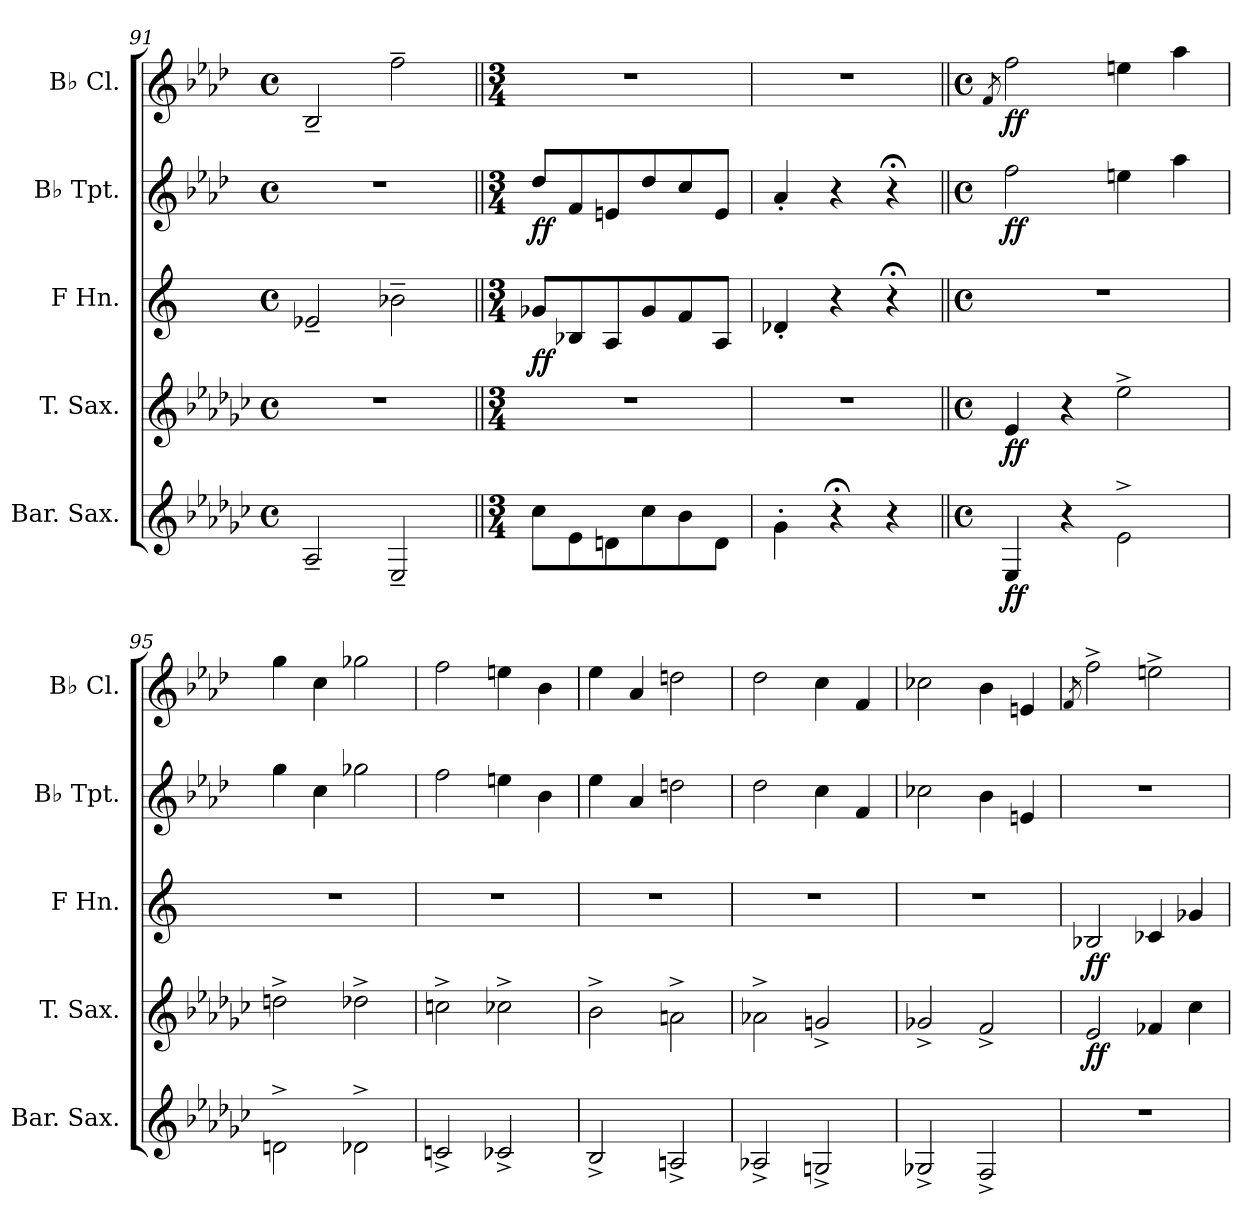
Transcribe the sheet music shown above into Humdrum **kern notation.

**kern	**dynam	**kern	**dynam	**kern	**dynam	**kern	**dynam	**kern	**dynam
*part5	*part5	*part4	*part4	*part3	*part3	*part2	*part2	*part1	*part1
*staff5	*staff5	*staff4	*staff4	*staff3	*staff3	*staff2	*staff2	*staff1	*staff1
*I"Bar. Sax.	*	*I"T. Sax.	*	*I"F Hn.	*	*I"B♭ Tpt.	*	*I"B♭ Cl.	*
*I'Bar. Sax.	*	*I'T. Sax.	*	*I'F Hn.	*	*I'B♭ Tpt.	*	*I'B♭ Cl.	*
*clefG2	*	*clefG2	*	*clefG2	*	*clefG2	*	*clefG2	*
*ITrd12c21	*	*ITrd8c14	*	*ITrd4c7	*	*ITrd1c2	*	*ITrd1c2	*
*k[b-e-a-d-g-c-]	*	*k[b-e-a-d-g-c-]	*	*k[b-]	*	*k[b-e-a-d-g-c-]	*	*k[b-e-a-d-g-c-]	*
*M4/4	*	*M4/4	*	*M4/4	*	*M4/4	*	*M4/4	*
*met(c)	*	*met(c)	*	*met(c)	*	*met(c)	*	*met(c)	*
=91	=91	=91	=91	=91	=91	=91	=91	=91	=91
2AA-~/	.	1r	.	2A-X~/	.	1r	.	2A-~/	.
2EE-~/	.	.	.	2e-X~\	.	.	.	2ee-~\	.
=92||	=92||	=92||	=92||	=92||	=92||	=92||	=92||	=92||	=92||
*M3/4	*	*M3/4	*	*M3/4	*	*M3/4	*	*M3/4	*
*	*	*	*	*	*	*	*	*MM225	*
!	!	!	!	!	!LO:DY:b	!	!LO:DY:b	!	!
8c-\L	.	2.r	.	8c-X/L	ff	8cc-/L	ff	2.r	.
8E-\	.	.	.	8E-X/	.	8e-/	.	.	.
8Dn\	.	.	.	8D/	.	8dn/	.	.	.
8c-\	.	.	.	8c-/	.	8cc-/	.	.	.
8B-\	.	.	.	8B-/	.	8b-/	.	.	.
8D\J	.	.	.	8D/J	.	8d/J	.	.	.
=93	=93	=93	=93	=93	=93	=93	=93	=93	=93
4G-'\	.	2.r	.	4G-X'/	.	4g-'/	.	2.r	.
4r;<	.	.	.	4r	.	4r	.	.	.
4r	.	.	.	4r;<	.	4r;<	.	.	.
!!LO:PB:g=z
=94||	=94||	=94||	=94||	=94||	=94||	=94||	=94||	=94||	=94||
*M4/4	*	*M4/4	*	*M4/4	*	*M4/4	*	*M4/4	*
*met(c)	*	*met(c)	*	*met(c)	*	*met(c)	*	*met(c)	*
*	*	*	*	*	*	*	*	*MM105	*
.	.	.	.	.	.	.	.	8qe-/	.
!	!LO:DY:b	!	!LO:DY:b	!	!	!	!LO:DY:b	!	!LO:DY:b
4EE-/	ff	4E-/	ff	1r	.	2ee-\	ff	2ee-\	ff
4r	.	4r	.	.	.	.	.	.	.
2E-^\	.	2e-^\	.	.	.	4ddn\	.	4ddn\	.
.	.	.	.	.	.	4gg-\	.	4gg-\	.
=95	=95	=95	=95	=95	=95	=95	=95	=95	=95
2Dn^\	.	2dn^\	.	1r	.	4ff\	.	4ff\	.
.	.	.	.	.	.	4b-\	.	4b-\	.
2D-X^\	.	2d-X^\	.	.	.	2ff-X\	.	2ff-X\	.
=96	=96	=96	=96	=96	=96	=96	=96	=96	=96
2Cn^/	.	2cn^\	.	1r	.	2ee-\	.	2ee-\	.
2C-X^/	.	2c-X^\	.	.	.	4ddn\	.	4ddn\	.
.	.	.	.	.	.	4a-\	.	4a-\	.
=97	=97	=97	=97	=97	=97	=97	=97	=97	=97
2BB-^/	.	2B-^\	.	1r	.	4dd-\	.	4dd-\	.
.	.	.	.	.	.	4g-/	.	4g-/	.
2AAn^/	.	2An^\	.	.	.	2ccn\	.	2ccn\	.
=98	=98	=98	=98	=98	=98	=98	=98	=98	=98
2AA-X^/	.	2A-X^\	.	1r	.	2cc-\	.	2cc-\	.
2GGn^/	.	2Gn^/	.	.	.	4b-\	.	4b-\	.
.	.	.	.	.	.	4e-/	.	4e-/	.
=99	=99	=99	=99	=99	=99	=99	=99	=99	=99
2GG-X^/	.	2G-X^/	.	1r	.	2b--X\	.	2b--X\	.
2FF^/	.	2F^/	.	.	.	4a-\	.	4a-\	.
.	.	.	.	.	.	4dn/	.	4dn/	.
=100	=100	=100	=100	=100	=100	=100	=100	=100	=100
.	.	.	.	.	.	.	.	8qe-/	.
!	!	!	!LO:DY:b	!	!LO:DY:b	!	!	!	!
1r	.	2E-/	ff	2E-X/	ff	1r	.	2ee-^\	.
.	.	4F-X/	.	4F-X/	.	.	.	2ddn^\	.
.	.	4c-\	.	4c-X/	.	.	.	.	.
=	=	=	=	=	=	=	=	=	=
*-	*-	*-	*-	*-	*-	*-	*-	*-	*-
